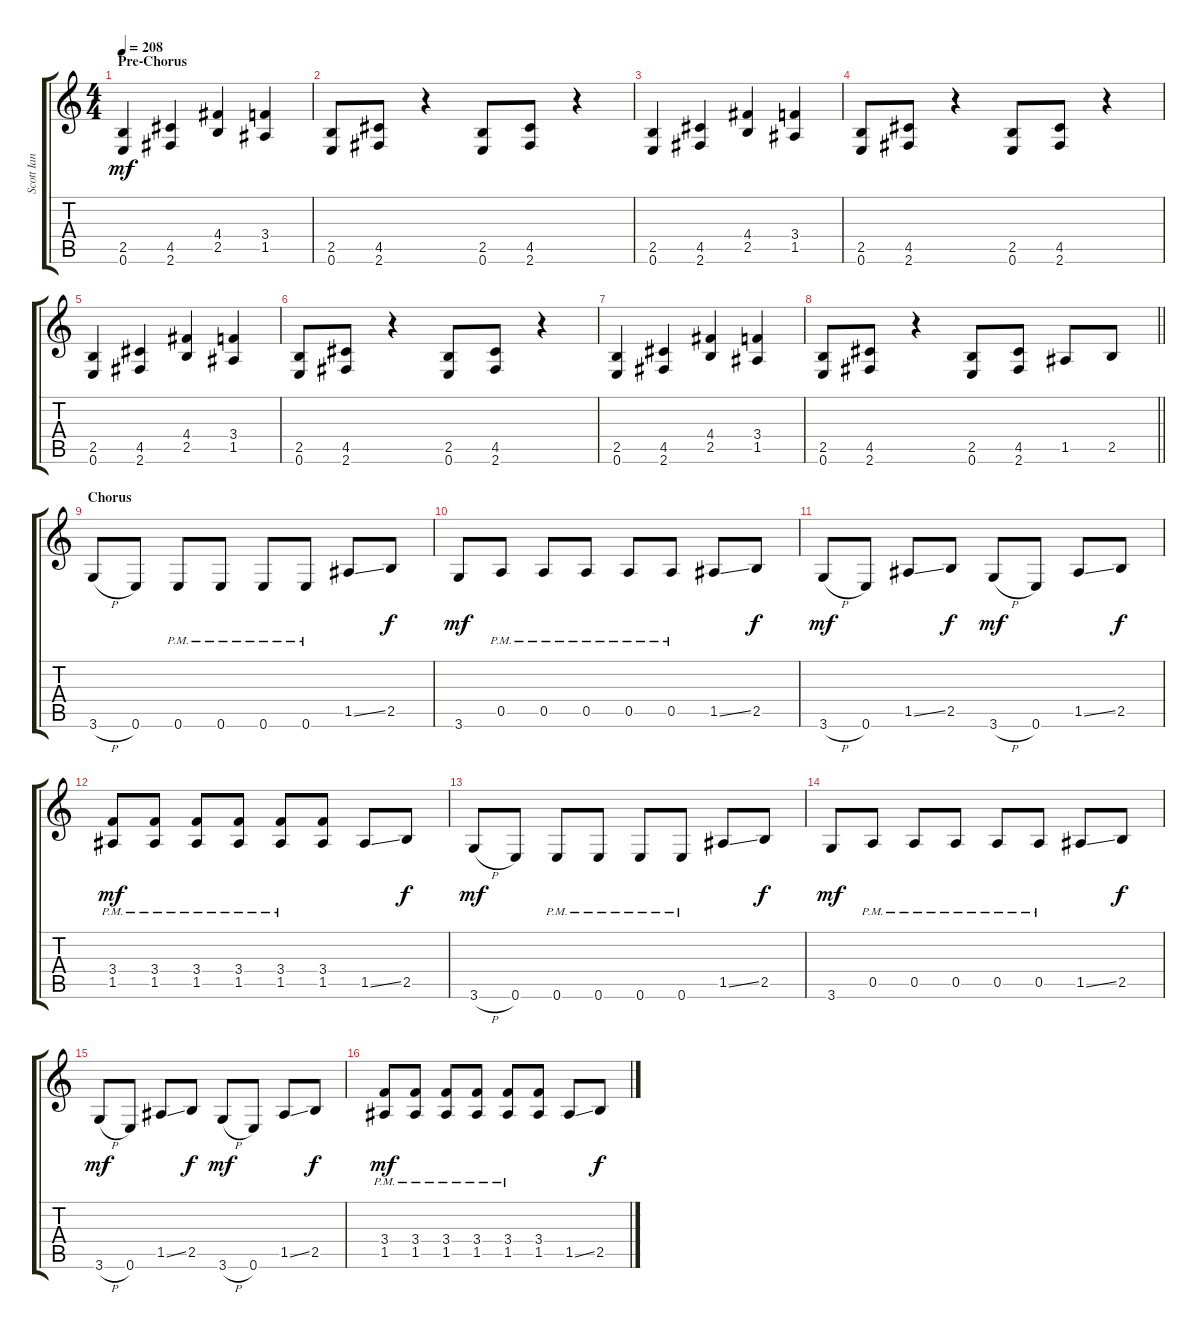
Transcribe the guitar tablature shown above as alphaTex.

\track ("Scott Ian" "Scott Ian") {instrument distortionguitar}
\staff {score tabs}
\tuning (E4 B3 G3 D3 A2 E2) {hide}
\ts (4 4)
\section ("" "Pre-Chorus")
\tempo 208
\clef g2
\ks c
(2.5 0.6).4{dy mf} (4.5 2.6).4 (4.4 2.5).4 (3.4 1.5).4 |
(2.5 0.6).8 (4.5 2.6).8 r.4 (2.5 0.6).8 (4.5 2.6).8 r.4 |
(2.5 0.6).4 (4.5 2.6).4 (4.4 2.5).4 (3.4 1.5).4 |
(2.5 0.6).8 (4.5 2.6).8 r.4 (2.5 0.6).8 (4.5 2.6).8 r.4 |
(2.5 0.6).4 (4.5 2.6).4 (4.4 2.5).4 (3.4 1.5).4 |
(2.5 0.6).8 (4.5 2.6).8 r.4 (2.5 0.6).8 (4.5 2.6).8 r.4 |
(2.5 0.6).4 (4.5 2.6).4 (4.4 2.5).4 (3.4 1.5).4 |
\barLineRight lightlight
(2.5 0.6).8 (4.5 2.6).8 r.4 (2.5 0.6).8 (4.5 2.6).8 1.5.8 2.5.8 |
\section ("" "Chorus")
3.6{h}.8 0.6.8 0.6{pm}.8 0.6{pm}.8 0.6{pm}.8 0.6{pm}.8 1.5{ss}.8 2.5.8{dy f} |
3.6.8{dy mf} 0.5{pm}.8 0.5{pm}.8 0.5{pm}.8 0.5{pm}.8 0.5{pm}.8 1.5{ss}.8 2.5.8{dy f} |
3.6{h}.8{dy mf} 0.6.8 1.5{ss}.8 2.5.8{dy f} 3.6{h}.8{dy mf} 0.6.8 1.5{ss}.8 2.5.8{dy f} |
(3.4{pm} 1.5{pm}).8{dy mf} (3.4{pm} 1.5{pm}).8 (3.4{pm} 1.5{pm}).8 (3.4{pm} 1.5{pm}).8 (3.4{pm} 1.5{pm}).8 (3.4 1.5).8 1.5{ss}.8 2.5.8{dy f} |
3.6{h}.8{dy mf} 0.6.8 0.6{pm}.8 0.6{pm}.8 0.6{pm}.8 0.6{pm}.8 1.5{ss}.8 2.5.8{dy f} |
3.6.8{dy mf} 0.5{pm}.8 0.5{pm}.8 0.5{pm}.8 0.5{pm}.8 0.5{pm}.8 1.5{ss}.8 2.5.8{dy f} |
3.6{h}.8{dy mf} 0.6.8 1.5{ss}.8 2.5.8{dy f} 3.6{h}.8{dy mf} 0.6.8 1.5{ss}.8 2.5.8{dy f} |
(3.4{pm} 1.5{pm}).8{dy mf} (3.4{pm} 1.5{pm}).8 (3.4{pm} 1.5{pm}).8 (3.4{pm} 1.5{pm}).8 (3.4{pm} 1.5{pm}).8 (3.4 1.5).8 1.5{ss}.8 2.5.8{dy f}
